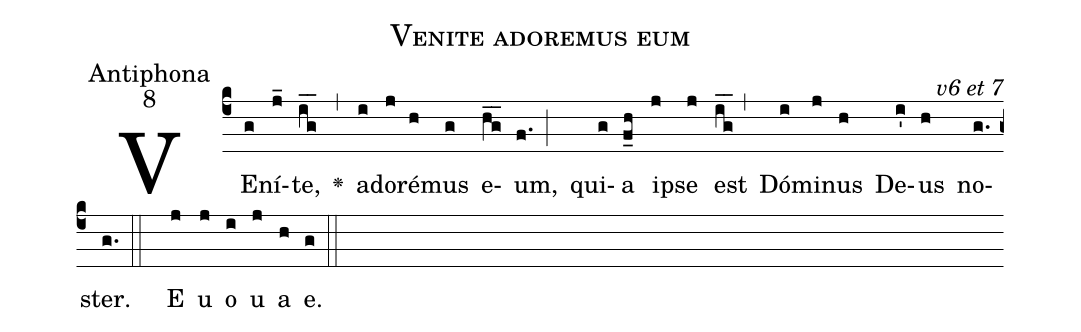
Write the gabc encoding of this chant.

name:Venite adoremus eum;
office-part:Antiphona;
mode:8;
commentary:v6 et 7;
%%
(c4)VE(g)ní(j_)te,(ig__) <v>\greheightstar</v>(,) ad(i)o(j)ré(h)mus(g) e(hg__)um,(f.;)
qui(g)a(f_h) i(j)pse(j) est(ig__,) Dó(i)mi(j)nus(h) De(i')us(h) no(g.)ster.(g.::)
<eu>E(j) u(j) o(i) u(j) a(h) e.(g) (::)</eu>()
